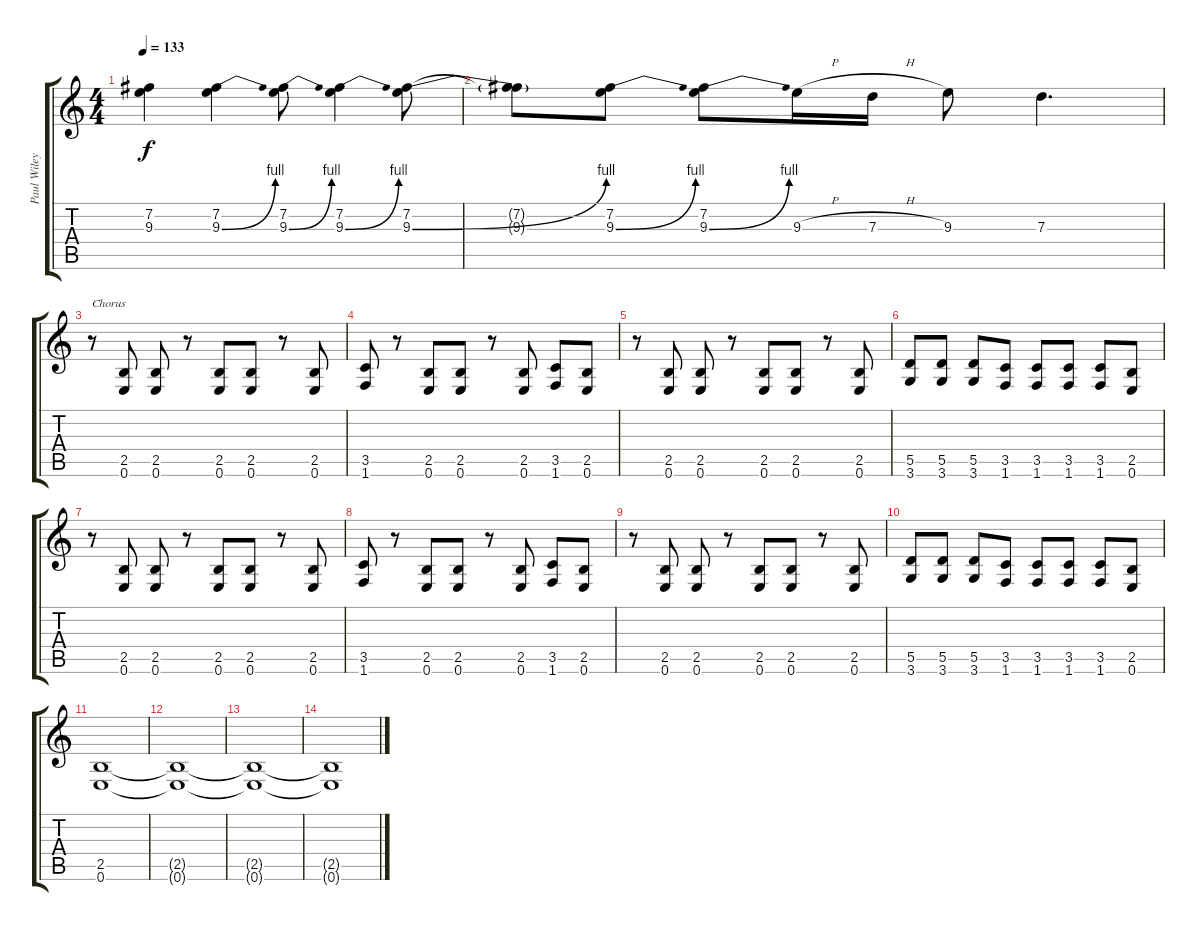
\track ("Paul Wiley" "Paul Wiley") {instrument overdrivenguitar}
\staff {score tabs}
\tuning (E4 B3 G3 D3 A2 E2) {hide}
\ts (4 4)
\tempo 133
\clef g2
\ks c
(7.2{t} 9.3{t}).4{dy f} (7.2 9.3{be (bend 0 0 60 4)}).4 (7.2 9.3{be (bend 0 0 60 4)}).8 (7.2 9.3{be (bend 0 0 60 4)}).4 (7.2 9.3{be (bend 0 0 60 4)}).8 |
(7.2{t} 9.3{t}).8 (7.2 9.3{be (bend 0 0 60 4)}).8 (7.2 9.3{be (bend 0 0 60 4)}).8 9.3{h}.16 7.3{h}.16 9.3.8 7.3.4{d} |
r.8{txt "Chorus"} (2.5 0.6).8 (2.5 0.6).8 r.8 (2.5 0.6).8 (2.5 0.6).8 r.8 (2.5 0.6).8 |
(3.5 1.6).8 r.8 (2.5 0.6).8 (2.5 0.6).8 r.8 (2.5 0.6).8 (3.5 1.6).8 (2.5 0.6).8 |
r.8 (2.5 0.6).8 (2.5 0.6).8 r.8 (2.5 0.6).8 (2.5 0.6).8 r.8 (2.5 0.6).8 |
(5.5 3.6).8 (5.5 3.6).8 (5.5 3.6).8 (3.5 1.6).8 (3.5 1.6).8 (3.5 1.6).8 (3.5 1.6).8 (2.5 0.6).8 |
r.8 (2.5 0.6).8 (2.5 0.6).8 r.8 (2.5 0.6).8 (2.5 0.6).8 r.8 (2.5 0.6).8 |
(3.5 1.6).8 r.8 (2.5 0.6).8 (2.5 0.6).8 r.8 (2.5 0.6).8 (3.5 1.6).8 (2.5 0.6).8 |
r.8 (2.5 0.6).8 (2.5 0.6).8 r.8 (2.5 0.6).8 (2.5 0.6).8 r.8 (2.5 0.6).8 |
(5.5 3.6).8 (5.5 3.6).8 (5.5 3.6).8 (3.5 1.6).8 (3.5 1.6).8 (3.5 1.6).8 (3.5 1.6).8 (2.5 0.6).8 |
(2.5 0.6).1 |
(2.5{t} 0.6{t}).1 |
(2.5{t} 0.6{t}).1 |
(2.5{t} 0.6{t}).1
